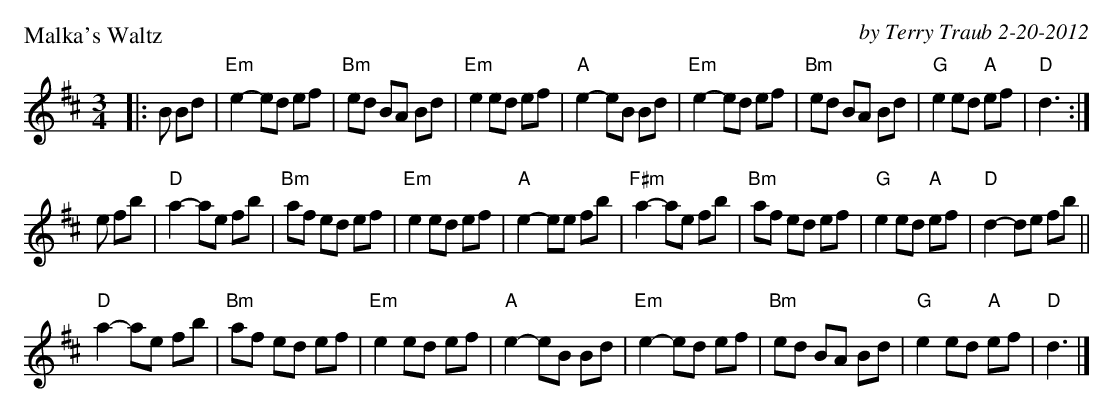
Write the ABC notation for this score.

X:1
P: Malka's Waltz
C:  by Terry Traub 2-20-2012
M: 3/4
K: D
L: 1/8
|: B Bd|"Em"e2-ed ef|"Bm"ed BA Bd|"Em"e2 ed ef|"A"e2-eB Bd|"Em"e2-ed ef|"Bm"ed BA Bd|"G"e2 ed "A"ef|"D"d3 :|
e fb|"D"a2-ae fb|"Bm"af ed ef|"Em"e2 ed ef|"A"e2-ee fb|"F#m"a2-ae fb|"Bm"af ed ef|"G"e2 ed "A"ef|"D"d2-de fb||
"D"a2-ae fb|"Bm"af ed ef|"Em"e2 ed ef|"A"e2-eB Bd|"Em"e2-ed ef|"Bm"ed BA Bd|"G"e2 ed "A"ef|"D"d3 |]
